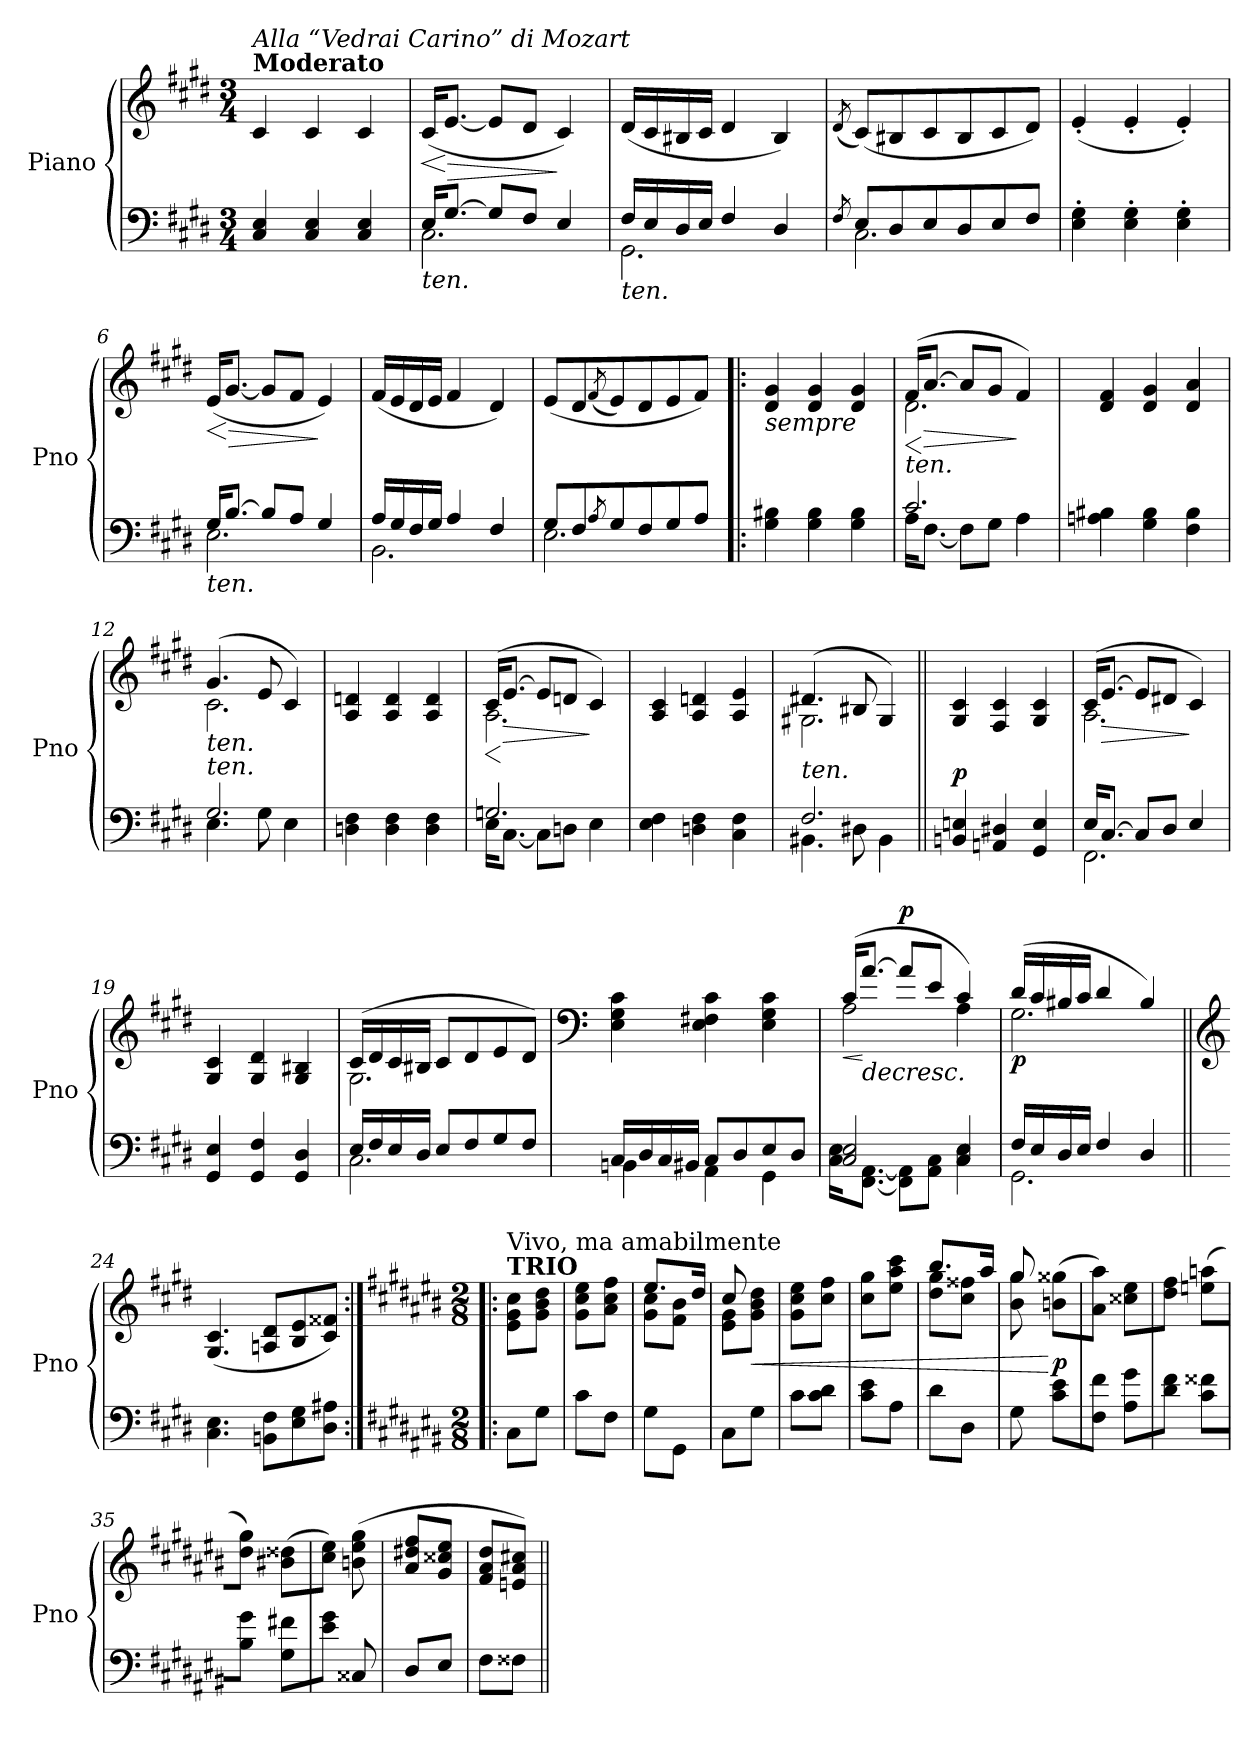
**kern	**kern	**dynam
*part1	*part1	*part1
*staff2	*staff1	*staff1/2
*I"Piano	*	*
*I'Pno	*	*
*clefF4	*clefG2	*
*k[f#c#g#d#]	*k[f#c#g#d#]	*
*M3/4	*M3/4	*
=1	=1	=1
!	!LO:TX:a:B:t=Moderato	!
!	!LO:TX:a:i:t=Alla “Vedrai Carino” di Mozart	!
!	!	!LO:DY:b=2
!	!	!LO:DY:n=1:b
!	!	!LO:DY:n=2:a
4C#/ 4E/	4c#/	other-dynamics p other-dynamics
4C#/ 4E/	4c#/	.
4C#/ 4E/	4c#/	.
=2	=2	=2
*^	*	*
!LO:TX:b:i:t=ten.	!	!	!
!	!	!	!LO:HP:b
16E/KL	2.C#\	(16c#/KL	<
!	!	!	!LO:HP:n=1:b
[8.G#/J	.	[8.e/J	[ >
8G#/L]	.	8e/L]	.
8F#/J	.	8d#/J	.
4E/	.	4c#/)	]
=3	=3	=3	=3
!LO:TX:b:i:t=ten.	!	!	!
16F#/LL	2.GG#\	(16d#/LL	.
16E/	.	16c#/	.
16D#/	.	16B#X/	.
16E/JJ	.	16c#/JJ	.
4F#/	.	4d#/	.
4D#/	.	4B#/)	.
=4	=4	=4	=4
8qF#/	.	(8qd#/	.
8E/L	2.C#\	(8c#/L)	.
8D#/	.	8B#X/	.
8E/	.	8c#/	.
8D#/	.	8B#/	.
8E/	.	8c#/	.
8F#/J	.	8d#/J)	.
*v	*v	*	*
=5	=5	=5
4E\' 4G#\'	(>4e'/	.
4E\' 4G#\'	4e'/	.
4E\' 4G#\'	4e'/)	.
!!LO:LB:g=z
=6	=6	=6
*^	*	*
!LO:TX:b:i:t=ten.	!	!	!
!	!	!	!LO:HP:b
16G#/KL	2.E\	(16e/KL	<
!	!	!	!LO:HP:n=1:b
[8.B/J	.	[8.g#/J	[ >
8B/L]	.	8g#/L]	.
8A/J	.	8f#/J	.
4G#/	.	4e/)	]
=7	=7	=7	=7
16A/LL	2.BB\	(16f#/LL	.
16G#/	.	16e/	.
16F#/	.	16d#/	.
16G#/JJ	.	16e/JJ	.
4A/	.	4f#/	.
4F#/	.	4d#/)	.
=8	=8	=8	=8
8G#/L	2.E\	(8e/L	.
8F#/	.	8d#/	.
8qA/	.	(8qf#/	.
8G#/	.	8e/)	.
8F#/	.	8d#/	.
8G#/	.	8e/	.
8A/J	.	8f#/J)	.
*v	*v	*	*
=9!|:	=9!|:	=9!|:
!	!LO:TX:b:i:t=sempre	!
4G#\ 4B#X\	4d#/ 4g#/	.
4G#\ 4B#\	4d#/ 4g#/	.
4G#\ 4B#\	4d#/ 4g#/	.
=10	=10	=10
*^	*	*
!	!	!LO:TX:b:i:t=ten.	!
!LO:TX:a:i:t=ten.	!	!	!
!	!	!	!LO:HP:b
*	*	*^	*
2.c#/	16A\KL	(16f#/KL	2.d#\	<
!	!	!	!	!LO:HP:n=1:b
.	[8.F#\J	[8.a/J	.	[ >
.	8F#\L]	8a/L]	.	.
.	8G#\J	8g#/J	.	.
.	4A\	4f#/)	.	]
*v	*v	*	*	*
*	*v	*v	*
=11	=11	=11
4An\ 4B#X\	4d#/ 4f#/	.
4G#\ 4B#\	4d#/ 4g#/	.
4F#\ 4B#\	4d#/ 4a/	.
!!LO:LB:g=z
=12	=12	=12
*^	*^	*
!	!	!LO:TX:b:i:t=ten.	!	!
!LO:TX:a:i:t=ten.	!	!	!	!
2.G#/	4.E\	(4.g#/	2.c#\	.
.	8G#\	8e/	.	.
.	4E\	4c#/)	.	.
*	*	*v	*v	*
=13	=13	=13	=13
!	!	!	!LO:DY:b
*v	*v	*	*
4Dn\ 4F#\	4A/ 4dn/	other-dynamics
4D\ 4F#\	4A/ 4d/	.
4D\ 4F#\	4A/ 4d/	.
=14	=14	=14
*^	*	*
!	!	!	!LO:HP:b
*	*	*^	*
2.Gn/	16E\KL	(16c#/KL	2.A\	<
!	!	!	!	!LO:HP:n=1:b
.	[8.C#\J	[8.e/J	.	[ >
.	8C#\L]	8e/L]	.	.
.	8Dn\J	8dn/J	.	.
.	4E\	4c#/)	.	]
*	*	*v	*v	*
=15	=15	=15	=15
!	!	!	!LO:DY:a=2
*v	*v	*	*
4E\ 4F#\	4A/ 4c#/	other-dynamics
4Dn\ 4F#\	4A/ 4dn/	.
4C#\ 4F#\	4A/ 4e/	.
=16	=16	=16
*^	*^	*
!LO:TX:a:i:t=ten.	!	!	!	!
2.F#/	4.BB#X\	(4.d#X/	2.G#X\	.
.	8D#X\	8B#X/	.	.
.	4BB#\	4G#/)	.	.
*	*	*v	*v	*
=17||	=17||	=17||	=17||
!	!	!	!LO:DY:a=2
*v	*v	*	*
4BBn/ 4En/	4G#/ 4c#/	p
4AAn/ 4D#X/	4F#/ 4c#/	.
4GG#/ 4E/	4G#/ 4c#/	.
=18	=18	=18
*^	*^	*
16E/KL	2.FF#\	(16c#/KL	2.A\	.
!	!	!	!	!LO:HP:b
[8.C#/J	.	[8.e/J	.	>
8C#/L]	.	8e/L]	.	.
8D#/J	.	8d#X/J	.	.
4E/	.	4c#/)	.	]
*v	*v	*	*	*
*	*v	*v	*
!!LO:LB:g=z
=19	=19	=19
4GG#/ 4E/	4G#/ 4c#/	.
4GG#/ 4F#/	4G#/ 4d#/	.
4GG#/ 4D#/	4G#/ 4B#X/	.
=20	=20	=20
*^	*^	*
16E/LL	2.C#\	(16c#/LL	2.G#\	.
16F#/	.	16d#/	.	.
16E/	.	16c#/	.	.
16D#/JJ	.	16B#X/JJ	.	.
8E/L	.	8c#/L	.	.
8F#/	.	8d#/	.	.
8G#/	.	8e/	.	.
8F#/J	.	8d#/J)	.	.
*	*	*v	*v	*
=21	=21	=21	=21
*	*	*clefF4	*
16C#/LL	4BBn\	4E\ 4G#\ 4c#\	.
16D#/	.	.	.
16C#/	.	.	.
16BB#X/JJ	.	.	.
8C#/L	4AA\	4E\ 4F#X\ 4c#\	.
8D#/	.	.	.
8E/	4GG#\	4E\ 4G#\ 4c#\	.
8D#/J	.	.	.
=22	=22	=22	=22
!	!	!	!LO:HP:b
*	*	*^	*
2C#/ 2E/	16C#\ 16E\KL	(16c#/KL	2A\	<
!	!	!	!	!LO:HP:n=1:b
!	!	!	!	!LO:DY:n=1:b=2
!	!	!	!	!LO:DY:n=2:a
.	[8.FF#\ [8.AA\J	[8.a/J	.	[ > rf rf
!	!	!	!	!LO:DY:n=3:a
.	8FF#\] 8AA\]L	8a/L]	.	p
.	8AA\ 8C#\J	8e/J	.	.
4C#/ 4E/	4C#\ 4E\	4c#/)	4A\	]
=23	=23	=23	=23	=23
!	!	!	!	!LO:DY:b
16F#/LL	2.GG#\	(16d#/LL	2.G#\	p
16E/	.	16c#/	.	.
16D#/	.	16B#X/	.	.
16E/JJ	.	16c#/JJ	.	.
4F#/	.	4d#/	.	.
4D#/	.	4B#/)	.	.
*v	*v	*	*	*
*	*v	*v	*
!!LO:PB:g=z
=24||	=24||	=24||
*	*clefG2	*
4.C#\ 4.E\	(4.G#/ 4.c#/	.
8BBn\ 8F#\L	8An/ 8d#/L	.
8E\ 8G#\	8B/ 8e/	.
8D#\ 8A#X\J	8c#/ 8f##X/J)	.
=25:|!|:	=25:|!|:	=25:|!|:
*k[f#c#g#d#a#e#b#]	*k[f#c#g#d#a#e#b#]	*
*M2/8	*M2/8	*
!	!LO:TX:a:B:t=TRIO	!
!	!LO:TX:a:t=Vivo, ma amabilmente	!
!	!	!LO:DY:a=2
8C#\L	8e#\ 8g#\ 8cc#\L	other-dynamics
8G#\J	8g#\ 8b#\ 8dd#\J	.
=26	=26	=26
8c#\L	8g#\ 8cc#\ 8ee#\L	.
8F#\J	8a#\ 8cc#\ 8ff#\J	.
=27	=27	=27
*	*^	*
8G#\L	8.ee#/L	8g#\ 8cc#\L	.
8GG#\J	.	8f#\ 8b#\J	.
.	16dd#/Jk	.	.
=28	=28	=28	=28
8C#\L	8e#\ 8g#\L	8cc#/	.
!	!	!	!LO:HP:b
8G#\J	8g#\ 8b#\ 8dd#\J	8ryy	<
*	*v	*v	*
=29	=29	=29
8c#\L	8g#\ 8cc#\ 8ee#\L	.
8c#\ 8d#\J	8cc#\ 8ff#\J	.
=30	=30	=30
8c#\ 8e#\L	8cc#\ 8gg#\L	.
8A#\J	8ee#\ 8aa#\ 8ccc#\J	.
=31	=31	=31
*	*^	*
8d#\L	8.bb#/L	8dd#\ 8gg#\L	.
8D#\J	.	8cc#\ 8ff##X\J	.
.	16aa#/Jk	.	.
!!LO:LB:g=z	!!
=32	=32	=32	=32
8G#\	8gg#/	8b#\ 8gg#\	.
!	!	!	!LO:DY:n=1:b
8c#\ 8e#\L	(>8bn\ 8gg##X\L	8ryy	[ p
=33	=33	=33	=33
*^	*	*	*
8F#\ 8f#\J	8ryy	8a#\ 8aa#\J)	8ryy	.
8ryy	8A#\ 8g#\L	8ryy	8cc##X\ 8ee#\L	.
=34	=34	=34	=34	=34
8ryy	8d#\ 8f#\J	8ryy	8dd#\ 8ff#\J	.
8c#\ 8f##X\L	8ryy	(>8een\ 8aan\L	8ryy	.
=35	=35	=35	=35	=35
8B#\ 8g#\J	8ryy	8dd#\ 8gg#\J)	8ryy	.
8ryy	8G#\ 8f#X\L	8ryy	(>8b#X\ 8dd##X\L	.
=36	=36	=36	=36	=36
8ryy	8e#\ 8g#\J	8ryy	8cc#\ 8ee#\J)	.
8C##X/	8ryy	(>8bn\ 8ee#\ 8gg#\	8ryy	.
*v	*v	*	*	*
*	*v	*v	*
=37	=37	=37
8D#/L	8a#/ 8dd#X/ 8ff#/L	.
8E#/J	8g#/ 8cc##X/ 8ee#/J	.
=38	=38	=38
8F#\L	8f#/ 8a#/ 8dd#/L	.
8F##X\J	8en/ 8a#/ 8cc#X/J)	.
=||	=||	=||
*-	*-	*-
